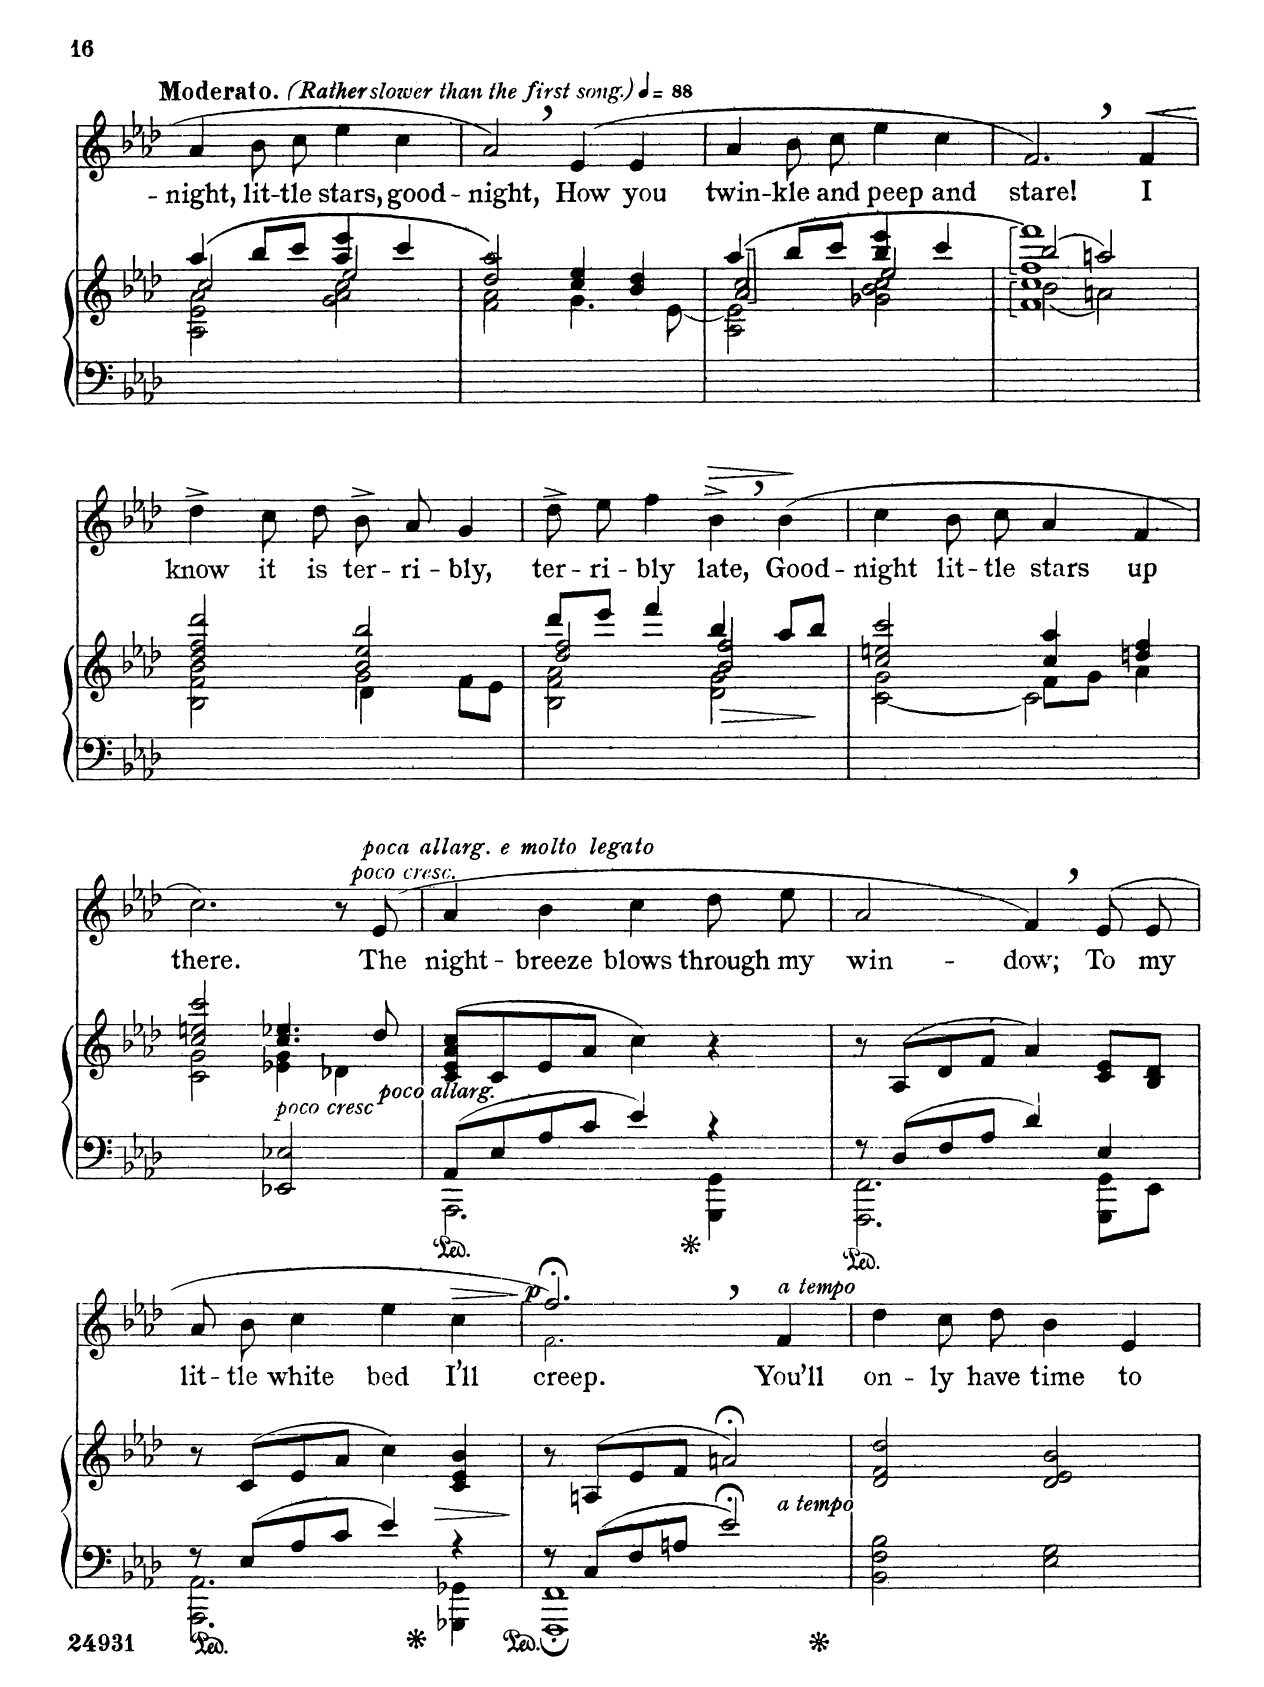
**kern	**kern	**dynam	**kern	**text	**dynam
*part2	*part2	*part2	*part1	*part1	*part1
*staff3	*staff2	*staff2/3	*staff1	*staff1	*staff1
*I"Piano	*	*	*I"Voice	*	*
*I'Pno	*	*	*	*	*
*clefF4	*clefG2	*	*clefG2	*	*
*k[b-e-a-d-]	*k[b-e-a-d-]	*	*k[b-e-a-d-]	*	*
*M4/4	*M4/4	*	*M4/4	*	*
*MM88	*MM88	*	*MM88	*	*
=13	=13	=13	=13	=13	=13
*	*^	*	*	*	*
*	*	*^	*	*	*	*
!	!	!	!	!	!LO:TX:a:B:t=Moderato.	!	!
1ryy	(4aa-/	2cc/	2A-\ 2e-\ 2a-\	.	4a-/	-– night,	.
.	8bb-/L	.	.	.	8b-\L	lit-	.
.	8ccc/J	.	.	.	8cc\J	-tle	.
!	!	!	!	!	!LO:TX:i:t=(Rather slower than the first song.)	!	!
.	4aa-/ 4eee-/	2ee-/	2g\ 2a-\ 2cc\	.	4ee-\	stars,	.
.	4ccc/	.	.	.	4cc\	good-	.
*	*	*v	*v	*	*	*	*
=14	=14	=14	=14	=14	=14	=14
1ryy	2dd-/ 2aa-/)	2f\ 2a-\	.	2a-,/	-night,	.
.	4cc/ 4ee-/	4.g\	.	(4e-/	How	.
.	4b-/ 4dd-/	.	.	4e-/	you	.
.	.	[<8e-\	.	.	.	.
=15	=15	=15	=15	=15	=15	=15
*	*	*^	*	*	*	*
1ryy	(4aa-/	2a-/ 2cc/	2A-\ 2e-\]	.	4a-/	twin-	.
.	8bb-/L	.	.	.	8b-\L	-kle	.
.	8ccc/J	.	.	.	8cc\J	and	.
.	4bb-/ 4eee-/	2ee-/	2g-X\ 2b-\ 2cc\	.	4ee-\	peep	.
.	4ccc/	.	.	.	4cc\	and	.
=16	=16	=16	=16	=16	=16	=16	=16
*	*	*	*^	*	*	*	*
1ryy	1ff 1fff)	(2bb-/	1f: 1cc:	(2b-\	.	2.f,/)	stare!	.
.	.	2aan/)	.	2an\)	.	.	.	.
!	!	!	!	!	!	!	!	!LO:HP:b
.	.	.	.	.	.	4f/	I	<
*	*v	*v	*v	*v	*	*	*	*
.	.	.	.	.	[
=17	=17	=17	=17	=17	=17
*	*^	*	*	*	*
*	*	*^	*	*	*	*
1ryy	2dd-\ 2ff\ 2ddd-\	2ryy	2B-\ 2f\ 2b-\	.	4dd-^\	know	.
.	.	.	.	.	8cc\L	it	.
.	.	.	.	.	8dd-\J	is	.
.	2b-/ 2ee-/ 2bb-/	2g\	4d-\	.	8b-^/L	ter-	.
.	.	.	.	.	8a-/J	-ri-	.
.	.	.	8f\L	.	4g/	-bly,	.
.	.	.	8e-\J	.	.	.	.
=18	=18	=18	=18	=18	=18	=18	=18
1ryy	8ddd-/L	2dd-/ 2ff/	2B-\ 2f\ 2a-\	.	8dd-^\L	ter-	.
.	8eee-/J	.	.	.	8ee-\J	-ri-	.
.	4fff/	.	.	.	4ff\	-bly	.
!	!	!	!	!LO:HP:b	!	!	!LO:HP:b
.	4bb-/	2b-/ 2ff/	2d-\ 2g\	>	4b-^,\	late,	>
.	8aa-/L	.	.	.	(4b-\	Good-	]
.	8bb-/J	.	.	.	.	.	.
*	*v	*v	*v	*	*	*	*
.	.	]	.	.	.
=19	=19	=19	=19	=19	=19
*	*^	*	*	*	*
*	*	*^	*	*	*	*
2ryy	2cc/ 2een/ 2ccc/	[2c\ 2g\	2ryy	.	4cc\	-night	.
.	.	.	.	.	8b-\L	lit-	.
.	.	.	.	.	8cc\J	-tle	.
2ryy	4cc/ 4aa-/	2c/]	8f\L	.	4a-/	stars	.
.	.	.	8g\J	.	.	.	.
.	4ddn/ 4ff/	.	4a-\	.	4f/	up	.
=20	=20	=20	=20	=20	=20	=20	=20
2ryy	2cc/ 2een/ 2ccc/	2ryy	2c\ 2g\	.	2.cc\)	there.	.
!	!LO:TX:b:i:t=poco cresc.	!	!	!	!	!	!
2EE-X/ 2E-X/	4.cc/ 4.ee-X/	4e-X\ 4g\	2ryy	.	.	.	.
!	!	!	!	!	!LO:TX:a:i:t=poco cresc.	!	!
.	.	4d-X\	.	.	8r	.	.
!	!	!	!	!	!LO:TX:a:i:t=poca allarg. e molto legato	!	!
!	!LO:TX:b:i:t=poco allarg.	!	!	!	!	!	!
.	8dd-/	.	.	.	(8e-/	The	.
*	*v	*v	*v	*	*	*	*
=21	=21	=21	=21	=21	=21
*^	*	*	*	*	*
8AA-/L	2.AAA-\	(8c/ 8e-/ 8a-/ 8cc/L	.	4a-/	night-	.
8E-/	.	8c/	.	.	.	.
8A-/	.	8e-/	.	4b-\	-breeze	.
8c/J	.	8a-/J	.	.	.	.
4e-/	.	4cc\)	.	4cc\	blows	.
4r	4GGG\ 4GG\	4r	.	8dd-\L	through	.
.	.	.	.	8ee-\J	my	.
=22	=22	=22	=22	=22	=22	=22
8r	2.FFF\ 2.FF\	8r	.	2a-/	win-	.
8D-/L	.	(8A-/L	.	.	.	.
8F/	.	8d-/	.	.	.	.
8A-/J	.	8f/J	.	.	.	.
4d-/	.	4a-/)	.	4f,/)	-dow,	.
4E-/	8GGG\ 8GG\L	8c/ 8e-/L	.	(8e-/L	To	.
.	8EE-\J	8B-/ 8d-/J	.	8e-/J	my	.
=23	=23	=23	=23	=23	=23	=23
8r	2.AAA-\ 2.AA-\	8r	.	8a-/L	lit-	.
8E-/L	.	(8c/L	.	8b-/J	-tle	.
8A-/	.	8e-/	.	4cc\	white	.
8c/J	.	8a-/J	.	.	.	.
4e-/	.	4cc\)	.	4ee-\	bed	.
!	!	!	!LO:HP:b	!	!	!LO:HP:b
4r	4GGG-X\ 4GG-X\	4c/ 4e-/ 4b-/	>	4cc\	I'll	>
*v	*v	*	*	*	*	*
.	.	]	.	.	]
=24	=24	=24	=24	=24	=24
*^	*	*	*^	*	*
!	!	!	!	!	!	!	!LO:DY:a
8r	1FFF; 1FF;	8r	.	2.ff;<,/)	2.f\	creep.	p
8C/L	.	(8An/L	.	.	.	.	.
8F/	.	8e-/	.	.	.	.	.
8An/J	.	8f/J	.	.	.	.	.
!	!	!LO:TX:b:i:t=a tempo	!	!	!	!	!
2e-;</	.	2an;</)	.	.	.	.	.
!	!	!	!	!LO:TX:a:i:t=a tempo	!	!	!
.	.	.	.	4f/	4ryy	You'll	.
*v	*v	*	*	*v	*v	*	*
=25	=25	=25	=25	=25	=25
2BB-\ 2F\ 2B-\	2d-/ 2f/ 2dd-/	.	4dd-\	on-	.
.	.	.	8cc\L	-ly	.
.	.	.	8dd-\J	have	.
2E-\ 2G\	2d-/ 2e-/ 2b-/	.	4b-\	time	.
.	.	.	4e-/	to	.
=	=	=	=	=	=
*-	*-	*-	*-	*-	*-
